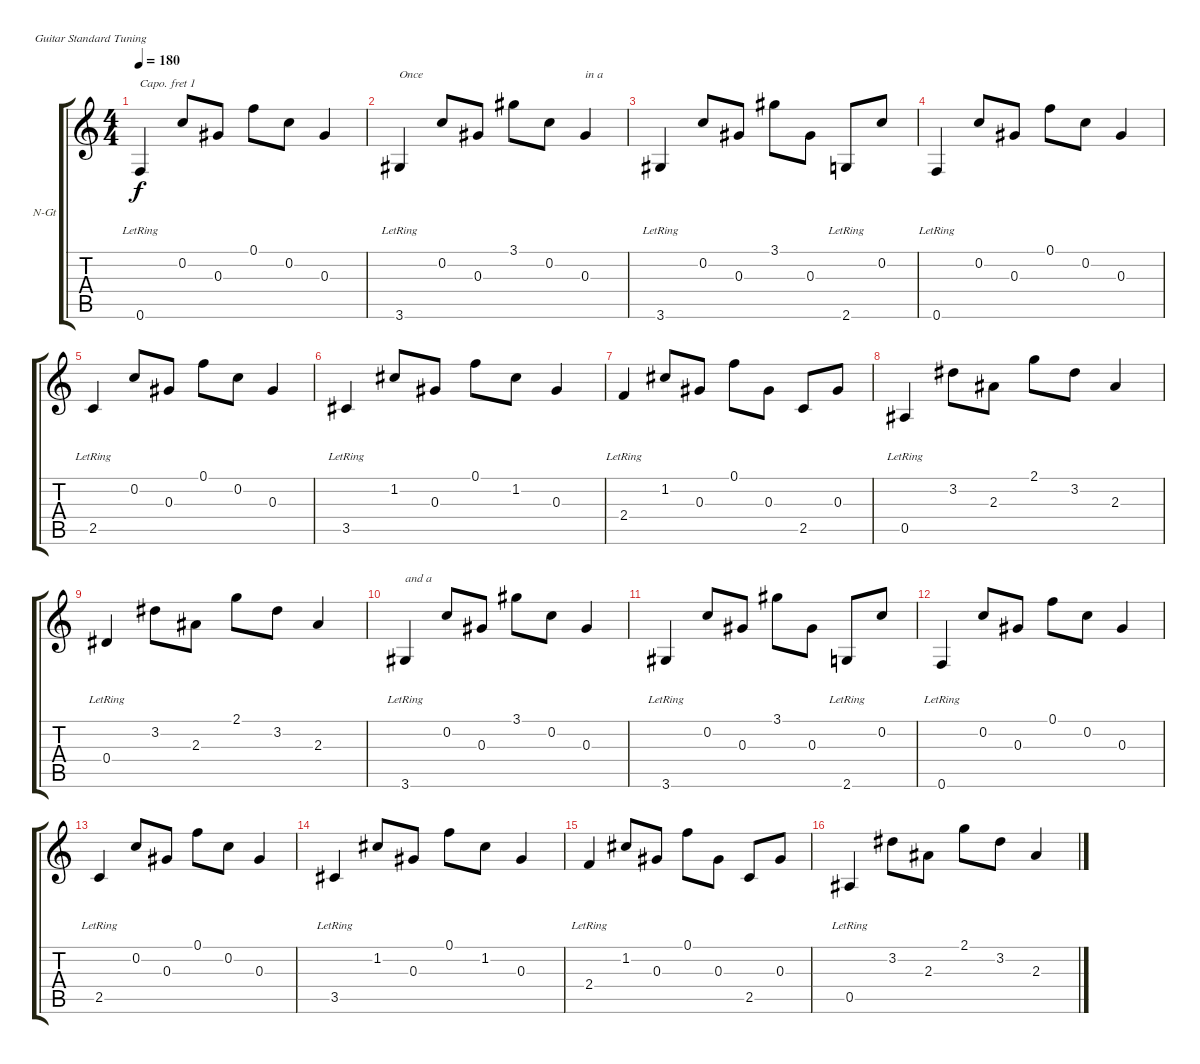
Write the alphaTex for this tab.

\bracketExtendMode groupsimilarinstruments
\firstSystemTrackNameOrientation horizontal
\otherSystemsTrackNameOrientation horizontal
\track ("Spoor 1" "N-Gt") {instrument acousticguitarnylon}
\staff {score tabs}
\capo 1
\tuning (E4 B3 G3 D3 A2 E2)
\ts (4 4)
\tempo 180
\clef g2
\ks c
0.6{lr}.4{lyrics (0 "") lyrics (1 "") lyrics (2 "") lyrics (3 "") lyrics (4 "") dy f} 0.2.8{lyrics (0 "") lyrics (1 "") lyrics (2 "") lyrics (3 "") lyrics (4 "")} 0.3.8{lyrics (0 "") lyrics (1 "") lyrics (2 "") lyrics (3 "") lyrics (4 "")} 0.1.8{lyrics (0 "") lyrics (1 "") lyrics (2 "") lyrics (3 "") lyrics (4 "")} 0.2.8{lyrics (0 "") lyrics (1 "") lyrics (2 "") lyrics (3 "") lyrics (4 "")} 0.3.4{lyrics (0 "") lyrics (1 "") lyrics (2 "") lyrics (3 "") lyrics (4 "")} |
3.6{lr}.4{txt "Once " lyrics (0 "") lyrics (1 "") lyrics (2 "") lyrics (3 "") lyrics (4 "")} 0.2.8{lyrics (0 "") lyrics (1 "") lyrics (2 "") lyrics (3 "") lyrics (4 "")} 0.3.8{lyrics (0 "") lyrics (1 "") lyrics (2 "") lyrics (3 "") lyrics (4 "")} 3.1.8{lyrics (0 "") lyrics (1 "") lyrics (2 "") lyrics (3 "") lyrics (4 "")} 0.2.8{lyrics (0 "") lyrics (1 "") lyrics (2 "") lyrics (3 "") lyrics (4 "")} 0.3.4{txt "in a " lyrics (0 "") lyrics (1 "") lyrics (2 "") lyrics (3 "") lyrics (4 "")} |
3.6{lr}.4{lyrics (0 "") lyrics (1 "") lyrics (2 "") lyrics (3 "") lyrics (4 "")} 0.2.8{lyrics (0 "") lyrics (1 "") lyrics (2 "") lyrics (3 "") lyrics (4 "")} 0.3.8{lyrics (0 "") lyrics (1 "") lyrics (2 "") lyrics (3 "") lyrics (4 "")} 3.1.8{lyrics (0 "") lyrics (1 "") lyrics (2 "") lyrics (3 "") lyrics (4 "")} 0.3.8{lyrics (0 "") lyrics (1 "") lyrics (2 "") lyrics (3 "") lyrics (4 "")} 2.6{lr}.8{lyrics (0 "") lyrics (1 "") lyrics (2 "") lyrics (3 "") lyrics (4 "")} 0.2.8{lyrics (0 "") lyrics (1 "") lyrics (2 "") lyrics (3 "") lyrics (4 "")} |
0.6{lr}.4{lyrics (0 "") lyrics (1 "") lyrics (2 "") lyrics (3 "") lyrics (4 "")} 0.2.8{lyrics (0 "") lyrics (1 "") lyrics (2 "") lyrics (3 "") lyrics (4 "")} 0.3.8{lyrics (0 "") lyrics (1 "") lyrics (2 "") lyrics (3 "") lyrics (4 "")} 0.1.8{lyrics (0 "") lyrics (1 "") lyrics (2 "") lyrics (3 "") lyrics (4 "")} 0.2.8{lyrics (0 "") lyrics (1 "") lyrics (2 "") lyrics (3 "") lyrics (4 "")} 0.3.4{lyrics (0 "") lyrics (1 "") lyrics (2 "") lyrics (3 "") lyrics (4 "")} |
2.5{lr}.4{lyrics (0 "") lyrics (1 "") lyrics (2 "") lyrics (3 "") lyrics (4 "")} 0.2.8{lyrics (0 "") lyrics (1 "") lyrics (2 "") lyrics (3 "") lyrics (4 "")} 0.3.8{lyrics (0 "") lyrics (1 "") lyrics (2 "") lyrics (3 "") lyrics (4 "")} 0.1.8{lyrics (0 "") lyrics (1 "") lyrics (2 "") lyrics (3 "") lyrics (4 "")} 0.2.8{lyrics (0 "") lyrics (1 "") lyrics (2 "") lyrics (3 "") lyrics (4 "")} 0.3.4{lyrics (0 "") lyrics (1 "") lyrics (2 "") lyrics (3 "") lyrics (4 "")} |
3.5{lr}.4{lyrics (0 "") lyrics (1 "") lyrics (2 "") lyrics (3 "") lyrics (4 "")} 1.2.8{lyrics (0 "") lyrics (1 "") lyrics (2 "") lyrics (3 "") lyrics (4 "")} 0.3.8{lyrics (0 "") lyrics (1 "") lyrics (2 "") lyrics (3 "") lyrics (4 "")} 0.1.8{lyrics (0 "") lyrics (1 "") lyrics (2 "") lyrics (3 "") lyrics (4 "")} 1.2.8{lyrics (0 "") lyrics (1 "") lyrics (2 "") lyrics (3 "") lyrics (4 "")} 0.3.4{lyrics (0 "") lyrics (1 "") lyrics (2 "") lyrics (3 "") lyrics (4 "")} |
2.4{lr}.4{lyrics (0 "") lyrics (1 "") lyrics (2 "") lyrics (3 "") lyrics (4 "")} 1.2.8{lyrics (0 "") lyrics (1 "") lyrics (2 "") lyrics (3 "") lyrics (4 "")} 0.3.8{lyrics (0 "") lyrics (1 "") lyrics (2 "") lyrics (3 "") lyrics (4 "")} 0.1.8{lyrics (0 "") lyrics (1 "") lyrics (2 "") lyrics (3 "") lyrics (4 "")} 0.3.8{lyrics (0 "") lyrics (1 "") lyrics (2 "") lyrics (3 "") lyrics (4 "")} 2.5.8{lyrics (0 "") lyrics (1 "") lyrics (2 "") lyrics (3 "") lyrics (4 "")} 0.3.8{lyrics (0 "") lyrics (1 "") lyrics (2 "") lyrics (3 "") lyrics (4 "")} |
0.5{lr}.4{lyrics (0 "") lyrics (1 "") lyrics (2 "") lyrics (3 "") lyrics (4 "")} 3.2.8{lyrics (0 "") lyrics (1 "") lyrics (2 "") lyrics (3 "") lyrics (4 "")} 2.3.8{lyrics (0 "") lyrics (1 "") lyrics (2 "") lyrics (3 "") lyrics (4 "")} 2.1.8{lyrics (0 "") lyrics (1 "") lyrics (2 "") lyrics (3 "") lyrics (4 "")} 3.2.8{lyrics (0 "") lyrics (1 "") lyrics (2 "") lyrics (3 "") lyrics (4 "")} 2.3.4{lyrics (0 "") lyrics (1 "") lyrics (2 "") lyrics (3 "") lyrics (4 "")} |
0.4{lr}.4{lyrics (0 "") lyrics (1 "") lyrics (2 "") lyrics (3 "") lyrics (4 "")} 3.2.8{lyrics (0 "") lyrics (1 "") lyrics (2 "") lyrics (3 "") lyrics (4 "")} 2.3.8{lyrics (0 "") lyrics (1 "") lyrics (2 "") lyrics (3 "") lyrics (4 "")} 2.1.8{lyrics (0 "") lyrics (1 "") lyrics (2 "") lyrics (3 "") lyrics (4 "")} 3.2.8{lyrics (0 "") lyrics (1 "") lyrics (2 "") lyrics (3 "") lyrics (4 "")} 2.3.4{lyrics (0 "") lyrics (1 "") lyrics (2 "") lyrics (3 "") lyrics (4 "")} |
3.6{lr}.4{txt "and a" lyrics (0 "") lyrics (1 "") lyrics (2 "") lyrics (3 "") lyrics (4 "")} 0.2.8{lyrics (0 "") lyrics (1 "") lyrics (2 "") lyrics (3 "") lyrics (4 "")} 0.3.8{lyrics (0 "") lyrics (1 "") lyrics (2 "") lyrics (3 "") lyrics (4 "")} 3.1.8{lyrics (0 "") lyrics (1 "") lyrics (2 "") lyrics (3 "") lyrics (4 "")} 0.2.8{lyrics (0 "") lyrics (1 "") lyrics (2 "") lyrics (3 "") lyrics (4 "")} 0.3.4{lyrics (0 "") lyrics (1 "") lyrics (2 "") lyrics (3 "") lyrics (4 "")} |
3.6{lr}.4{lyrics (0 "") lyrics (1 "") lyrics (2 "") lyrics (3 "") lyrics (4 "")} 0.2.8{lyrics (0 "") lyrics (1 "") lyrics (2 "") lyrics (3 "") lyrics (4 "")} 0.3.8{lyrics (0 "") lyrics (1 "") lyrics (2 "") lyrics (3 "") lyrics (4 "")} 3.1.8{lyrics (0 "") lyrics (1 "") lyrics (2 "") lyrics (3 "") lyrics (4 "")} 0.3.8{lyrics (0 "") lyrics (1 "") lyrics (2 "") lyrics (3 "") lyrics (4 "")} 2.6{lr}.8{lyrics (0 "") lyrics (1 "") lyrics (2 "") lyrics (3 "") lyrics (4 "")} 0.2.8{lyrics (0 "") lyrics (1 "") lyrics (2 "") lyrics (3 "") lyrics (4 "")} |
0.6{lr}.4{lyrics (0 "") lyrics (1 "") lyrics (2 "") lyrics (3 "") lyrics (4 "")} 0.2.8{lyrics (0 "") lyrics (1 "") lyrics (2 "") lyrics (3 "") lyrics (4 "")} 0.3.8{lyrics (0 "") lyrics (1 "") lyrics (2 "") lyrics (3 "") lyrics (4 "")} 0.1.8{lyrics (0 "") lyrics (1 "") lyrics (2 "") lyrics (3 "") lyrics (4 "")} 0.2.8{lyrics (0 "") lyrics (1 "") lyrics (2 "") lyrics (3 "") lyrics (4 "")} 0.3.4{lyrics (0 "") lyrics (1 "") lyrics (2 "") lyrics (3 "") lyrics (4 "")} |
2.5{lr}.4{lyrics (0 "") lyrics (1 "") lyrics (2 "") lyrics (3 "") lyrics (4 "")} 0.2.8{lyrics (0 "") lyrics (1 "") lyrics (2 "") lyrics (3 "") lyrics (4 "")} 0.3.8{lyrics (0 "") lyrics (1 "") lyrics (2 "") lyrics (3 "") lyrics (4 "")} 0.1.8{lyrics (0 "") lyrics (1 "") lyrics (2 "") lyrics (3 "") lyrics (4 "")} 0.2.8{lyrics (0 "") lyrics (1 "") lyrics (2 "") lyrics (3 "") lyrics (4 "")} 0.3.4{lyrics (0 "") lyrics (1 "") lyrics (2 "") lyrics (3 "") lyrics (4 "")} |
3.5{lr}.4{lyrics (0 "") lyrics (1 "") lyrics (2 "") lyrics (3 "") lyrics (4 "")} 1.2.8{lyrics (0 "") lyrics (1 "") lyrics (2 "") lyrics (3 "") lyrics (4 "")} 0.3.8{lyrics (0 "") lyrics (1 "") lyrics (2 "") lyrics (3 "") lyrics (4 "")} 0.1.8{lyrics (0 "") lyrics (1 "") lyrics (2 "") lyrics (3 "") lyrics (4 "")} 1.2.8{lyrics (0 "") lyrics (1 "") lyrics (2 "") lyrics (3 "") lyrics (4 "")} 0.3.4{lyrics (0 "") lyrics (1 "") lyrics (2 "") lyrics (3 "") lyrics (4 "")} |
2.4{lr}.4{lyrics (0 "") lyrics (1 "") lyrics (2 "") lyrics (3 "") lyrics (4 "")} 1.2.8{lyrics (0 "") lyrics (1 "") lyrics (2 "") lyrics (3 "") lyrics (4 "")} 0.3.8{lyrics (0 "") lyrics (1 "") lyrics (2 "") lyrics (3 "") lyrics (4 "")} 0.1.8{lyrics (0 "") lyrics (1 "") lyrics (2 "") lyrics (3 "") lyrics (4 "")} 0.3.8{lyrics (0 "") lyrics (1 "") lyrics (2 "") lyrics (3 "") lyrics (4 "")} 2.5.8{lyrics (0 "") lyrics (1 "") lyrics (2 "") lyrics (3 "") lyrics (4 "")} 0.3.8{lyrics (0 "") lyrics (1 "") lyrics (2 "") lyrics (3 "") lyrics (4 "")} |
0.5{lr}.4{lyrics (0 "") lyrics (1 "") lyrics (2 "") lyrics (3 "") lyrics (4 "")} 3.2.8{lyrics (0 "") lyrics (1 "") lyrics (2 "") lyrics (3 "") lyrics (4 "")} 2.3.8{lyrics (0 "") lyrics (1 "") lyrics (2 "") lyrics (3 "") lyrics (4 "")} 2.1.8{lyrics (0 "") lyrics (1 "") lyrics (2 "") lyrics (3 "") lyrics (4 "")} 3.2.8{lyrics (0 "") lyrics (1 "") lyrics (2 "") lyrics (3 "") lyrics (4 "")} 2.3.4{lyrics (0 "") lyrics (1 "") lyrics (2 "") lyrics (3 "") lyrics (4 "")}
